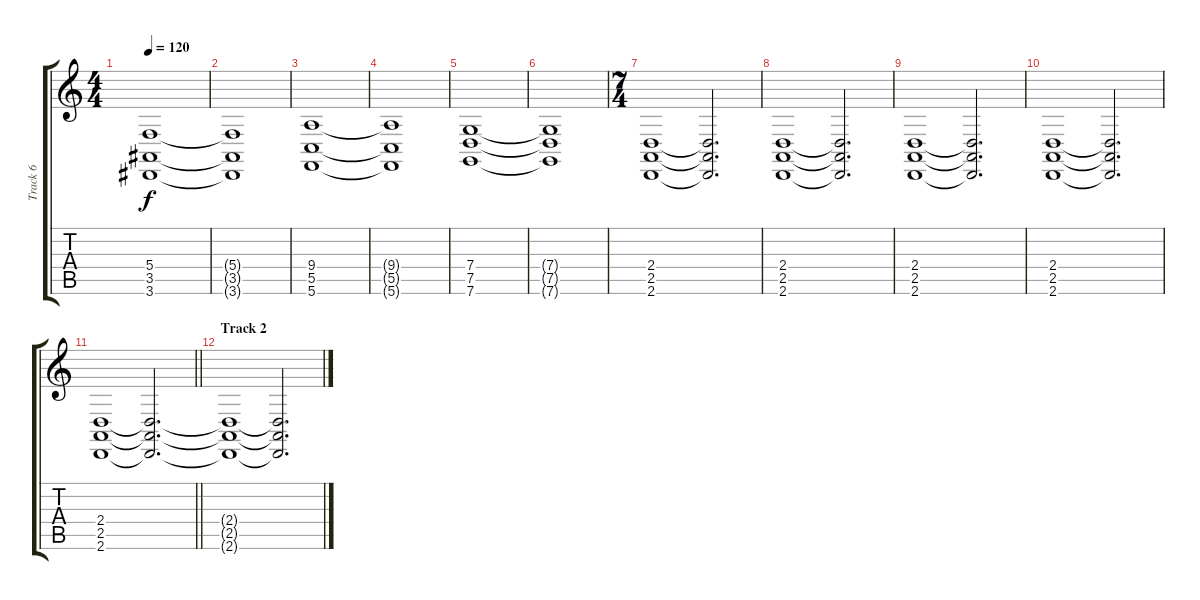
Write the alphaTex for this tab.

\track ("Track 6" "Track 6") {instrument stringensemble1}
\staff {score tabs}
\tuning (D4 A3 F3 C3 G2 C2) {hide}
\ts (4 4)
\tempo 120
\clef g2
\ks c
(5.4 3.5 3.6).1{dy f} |
(5.4{t} 3.5{t} 3.6{t}).1 |
(9.4 5.5 5.6).1 |
(9.4{t} 5.5{t} 5.6{t}).1 |
(7.4 7.5 7.6).1 |
(7.4{t} 7.5{t} 7.6{t}).1 |
\ts (7 4)
(2.4 2.5 2.6).1 (2.4{t} 2.5{t} 2.6{t}).2{d} |
(2.4 2.5 2.6).1 (2.4{t} 2.5{t} 2.6{t}).2{d} |
(2.4 2.5 2.6).1 (2.4{t} 2.5{t} 2.6{t}).2{d} |
(2.4 2.5 2.6).1 (2.4{t} 2.5{t} 2.6{t}).2{d} |
\barLineRight lightlight
(2.4 2.5 2.6).1 (2.4{t} 2.5{t} 2.6{t}).2{d} |
\section ("" "Track 2")
(2.4{t} 2.5{t} 2.6{t}).1{volume 0} (2.4{t} 2.5{t} 2.6{t}).2{d}
